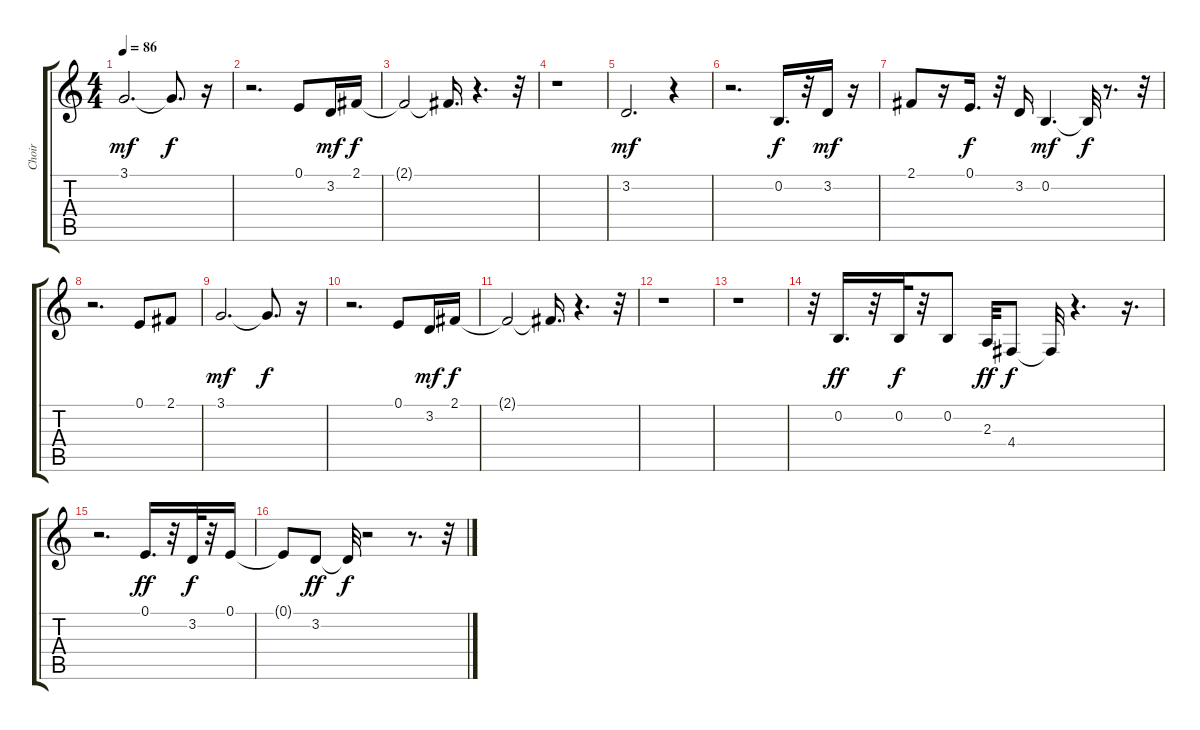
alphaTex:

\track ("Choir " "Choir ") {instrument choiraahs}
\staff {score tabs}
\tuning (E4 B3 G3 D3 A2 E2) {hide}
\ts (4 4)
\tempo 86
\clef g2
\ks c
3.1.2{d dy mf} 3.1{t}.8{d dy f} r.16 |
r.2{d} 0.1.8 3.2.16{dy mf} 2.1.16{dy f} |
2.1{t}.2 2.1{t}.16{d} r.4{d} r.32 |
r.1 |
3.2.2{d dy mf} r.4 |
r.2{d} 0.2.16{d dy f} r.32 3.2.16{dy mf} r.16 |
2.1.8 r.16 0.1.16{d dy f} r.32 3.2.16 0.2.4{d dy mf} 0.2{t}.32{dy f} r.8{d} r.32 |
r.2{d} 0.1.8 2.1.8 |
3.1.2{d dy mf} 3.1{t}.8{d dy f} r.16 |
r.2{d} 0.1.8 3.2.16{dy mf} 2.1.16{dy f} |
2.1{t}.2 2.1{t}.16{d} r.4{d} r.32 |
r.1 |
r.1 |
r.32 0.2.16{d dy ff} r.32 0.2.32{dy f} r.32 0.2.8 2.3.32{dy ff} 4.4.8{dy f} 4.4{t}.32 r.4{d} r.16{d} |
r.2{d} 0.1.16{d dy ff} r.32 3.2.32{dy f} r.32 0.1.16 |
0.1{t}.8 3.2.8{dy ff} 3.2{t}.32{dy f} r.2 r.8{d} r.32
